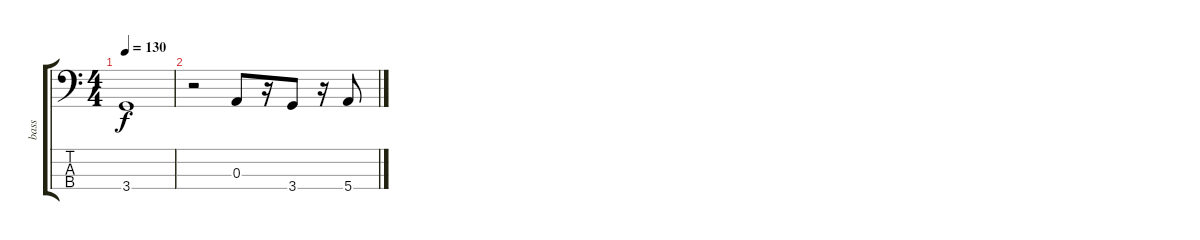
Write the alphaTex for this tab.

\track ("bass" "bass") {instrument electricbassfinger}
\staff {score tabs}
\tuning (G2 D2 A1 E1) {hide}
\ts (4 4)
\tempo 130
\clef f4
\ks c
3.4{t}.1{dy f} |
r.2 0.3.8 r.16 3.4.8 r.16 5.4.8
